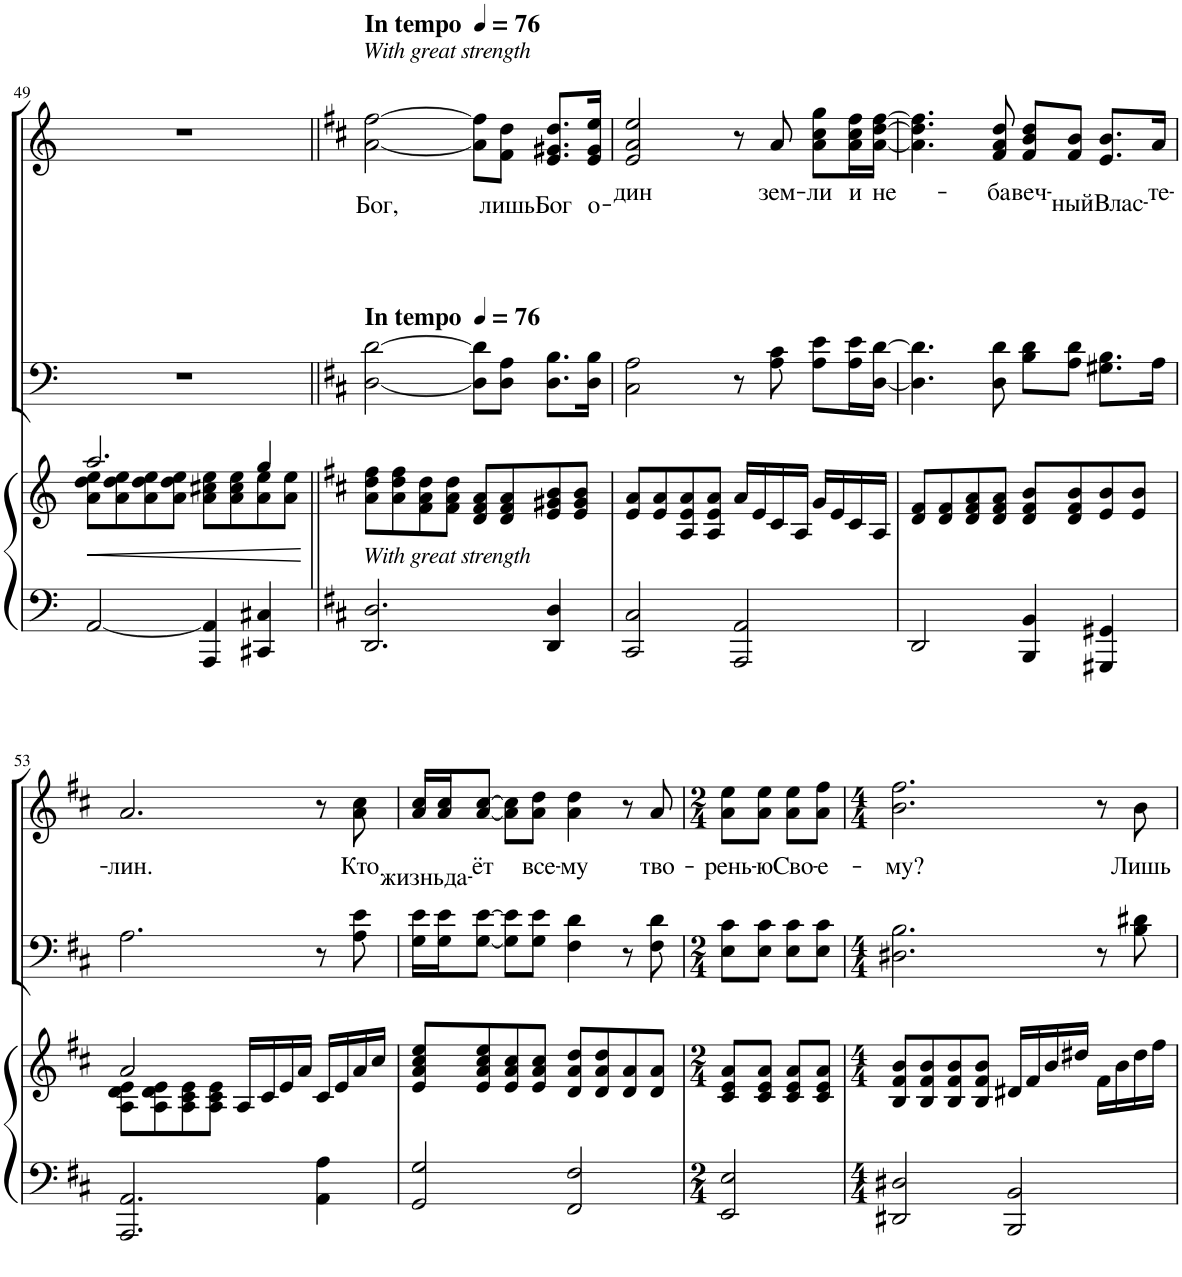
**kern	**kern	**dynam	**kern	**kern	**text
*part3	*part3	*part3	*part2	*part1	*part1
*staff4	*staff3	*staff3/4	*staff2	*staff1	*staff1
*I"Piano	*	*	*I"T B	*I"S A	*
*I'Pno	*	*	*	*	*
!!LO:PB:g=z
*clefF4	*clefG2	*	*clefF4	*clefG2	*
*k[]	*k[]	*	*k[]	*k[]	*
*M4/4	*M4/4	*	*M4/4	*M4/4	*
=49	=49	=49	=49	=49	=49
!	!	!LO:HP:b	!	!	!
*	*^	*	*	*	*
[2AA/	2.aa/	8a\ 8dd\ 8ee\L	<	1r	1r	.
.	.	8a\ 8dd\ 8ee\	.	.	.	.
.	.	8a\ 8dd\ 8ee\	.	.	.	.
.	.	8a\ 8dd\ 8ee\J	.	.	.	.
4AAA/ 4AA/]	.	8a\ 8cc#X\ 8ee\L	.	.	.	.
.	.	8a\ 8cc#\ 8ee\	.	.	.	.
4CC#X/ 4C#X/	4gg/	8a\ 8ee\	.	.	.	.
.	.	8a\ 8ee\J	.	.	.	.
*	*v	*v	*	*	*	*
.	.	[	.	.	.
=50||	=50||	=50||	=50||	=50||	=50||
*k[f#c#]	*k[f#c#]	*	*k[f#c#]	*k[f#c#]	*
*	*	*	*	*MM76	*
!	!	!	!	!LO:TX:a:i:t=With great strength	!
!	!	!	!	!LO:TX:a:B:t=In tempo	!
!	!	!	!	!LO:TX:b:B:t=In tempo	!
!LO:TX:a:i:t=With great strength	!	!	!	!	!
!	!	!	!	!	!LO:LY:b
2.DD/ 2.D/	8a\ 8dd\ 8ff#\L	.	[2D\ [2d\	[2a\ [2ff#\	Бог,
.	8a\ 8dd\ 8ff#\	.	.	.	.
.	8f#\ 8a\ 8dd\	.	.	.	.
.	8f#\ 8a\ 8dd\J	.	.	.	.
.	8d/ 8f#/ 8a/L	.	8D\] 8d\]L	8a\] 8ff#\]L	.
!	!	!	!	!	!LO:LY:b
.	8d/ 8f#/ 8a/	.	8D\ 8A\J	8f#\ 8dd\J	лишь
!	!	!	!	!	!LO:LY:b
4DD/ 4D/	8e/ 8g#X/ 8b/	.	8.D\ 8.B\L	8.e/ 8.g#X/ 8.dd/L	Бог
.	8e/ 8g#/ 8b/J	.	.	.	.
!	!	!	!	!	!LO:LY:b
.	.	.	16D\ 16B\Jk	16e/ 16g#/ 16ee/Jk	о-
=51	=51	=51	=51	=51	=51
!	!	!	!	!	!LO:LY:b
2CC#/ 2C#/	8e/ 8a/L	.	2C#\ 2A\	2e/ 2a/ 2ee/	-дин
.	8e/ 8a/	.	.	.	.
.	8A/ 8e/ 8a/	.	.	.	.
.	8A/ 8e/ 8a/J	.	.	.	.
2AAA/ 2AA/	16a/LL	.	8r	8r	.
.	16e/	.	.	.	.
!	!	!	!	!	!LO:LY:b
.	16c#/	.	8A\ 8c#\	8a/	зем-
.	16A/JJ	.	.	.	.
!	!	!	!	!	!LO:LY:b
.	16g/LL	.	8A\ 8e\L	8a\ 8cc#\ 8gg\L	-ли
.	16e/	.	.	.	.
!	!	!	!	!	!LO:LY:b
.	16c#/	.	16A\ 16e\L	16a\ 16cc#\ 16ff#\L	и
!	!	!	!	!	!LO:LY:b
.	16A/JJ	.	[16D\ [16d\JJ	[16a\ [16dd\ [16ff#\JJ	не-
=52	=52	=52	=52	=52	=52
2DD/	8d/ 8f#/L	.	4.D\] 4.d\]	4.a\] 4.dd\] 4.ff#\]	.
.	8d/ 8f#/	.	.	.	.
.	8d/ 8f#/ 8a/	.	.	.	.
!	!	!	!	!	!LO:LY:b
.	8d/ 8f#/ 8a/J	.	8D\ 8d\	8f#/ 8a/ 8dd/	-ба
!	!	!	!	!	!LO:LY:b
4BBB/ 4BB/	8d/ 8f#/ 8b/L	.	8B\ 8d\L	8f#/ 8b/ 8dd/L	веч-
!	!	!	!	!	!LO:LY:b
.	8d/ 8f#/ 8b/	.	8A\ 8d\J	8f#/ 8b/J	-ный
!	!	!	!	!	!LO:LY:b
4GGG#X/ 4GG#X/	8e/ 8b/	.	8.G#X\ 8.B\L	8.e/ 8.b/L	Влас-
.	8e/ 8b/J	.	.	.	.
!	!	!	!	!	!LO:LY:b
.	.	.	16A\Jk	16a/Jk	-те-
!!LO:LB:g=z
=53	=53	=53	=53	=53	=53
*	*^	*	*	*	*
!	!	!	!	!	!	!LO:LY:b
2.AAA/ 2.AA/	2a/	8A\ 8d\ 8e\L	.	2.A\	2.a/	-лин.
.	.	8A\ 8d\ 8e\	.	.	.	.
.	.	8A\ 8c#\ 8e\	.	.	.	.
.	.	8A\ 8c#\ 8e\J	.	.	.	.
.	16A/LL	2ryy	.	.	.	.
.	16c#/	.	.	.	.	.
.	16e/	.	.	.	.	.
.	16a/JJ	.	.	.	.	.
4AA\ 4A\	16c#/LL	.	.	8r	8r	.
.	16e/	.	.	.	.	.
!	!	!	!	!	!	!LO:LY:b
.	16a/	.	.	8A\ 8e\	8a\ 8cc#\	Кто
.	16cc#/JJ	.	.	.	.	.
*	*v	*v	*	*	*	*
=54	=54	=54	=54	=54	=54
!	!	!	!	!	!LO:LY:b
2GG/ 2G/	8e/ 8a/ 8cc#/ 8ee/L	.	16G\ 16e\LL	16a/ 16cc#/LL	жизнь
!	!	!	!	!	!LO:LY:b
.	.	.	16G\ 16e\J	16a/ 16cc#/J	да-
!	!	!	!	!	!LO:LY:b
.	8e/ 8a/ 8cc#/ 8ee/	.	[8G\ [8e\J	[8a/ [8cc#/J	-ёт
.	8e/ 8a/ 8cc#/	.	8G\] 8e\]L	8a\] 8cc#\]L	.
!	!	!	!	!	!LO:LY:b
.	8e/ 8a/ 8cc#/J	.	8G\ 8e\J	8a\ 8dd\J	все-
!	!	!	!	!	!LO:LY:b
2FF#/ 2F#/	8d/ 8a/ 8dd/L	.	4F#\ 4d\	4a\ 4dd\	-му
.	8d/ 8a/ 8dd/	.	.	.	.
.	8d/ 8a/	.	8r	8r	.
!	!	!	!	!	!LO:LY:b
.	8d/ 8a/J	.	8F#\ 8d\	8a/	тво-
=55	=55	=55	=55	=55	=55
*M2/4	*M2/4	*	*M2/4	*M2/4	*
!	!	!	!	!	!LO:LY:b
2EE/ 2E/	8c#/ 8e/ 8a/L	.	8E\ 8c#\L	8a\ 8ee\L	-рень-
!	!	!	!	!	!LO:LY:b
.	8c#/ 8e/ 8a/J	.	8E\ 8c#\J	8a\ 8ee\J	-ю
!	!	!	!	!	!LO:LY:b
.	8c#/ 8e/ 8a/L	.	8E\ 8c#\L	8a\ 8ee\L	Сво-
!	!	!	!	!	!LO:LY:b
.	8c#/ 8e/ 8a/J	.	8E\ 8c#\J	8a\ 8ff#\J	-е-
=56	=56	=56	=56	=56	=56
*M4/4	*M4/4	*	*M4/4	*M4/4	*
!	!	!	!	!	!LO:LY:b
2DD#X/ 2D#X/	8B/ 8f#/ 8b/L	.	2.D#X\ 2.B\	2.b\ 2.ff#\	-му?
.	8B/ 8f#/ 8b/	.	.	.	.
.	8B/ 8f#/ 8b/	.	.	.	.
.	8B/ 8f#/ 8b/J	.	.	.	.
2BBB/ 2BB/	16d#X/LL	.	.	.	.
.	16f#/	.	.	.	.
.	16b/	.	.	.	.
.	16dd#X/JJ	.	.	.	.
.	16f#\LL	.	8r	8r	.
.	16b\	.	.	.	.
!	!	!	!	!	!LO:LY:b
.	16dd#\	.	8B\ 8d#X\	8b\	Лишь
.	16ff#\JJ	.	.	.	.
=	=	=	=	=	=
*-	*-	*-	*-	*-	*-
